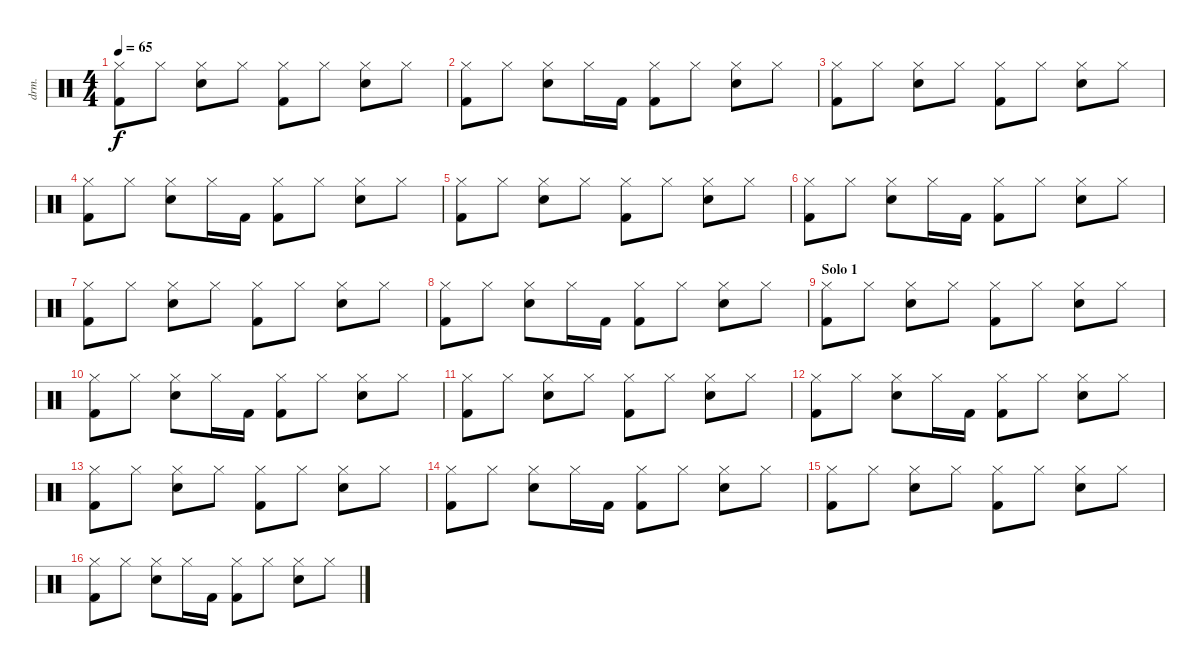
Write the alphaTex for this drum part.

\defaultSystemsLayout 4
\bracketExtendMode groupsimilarinstruments
\otherSystemsTrackNameOrientation horizontal
\track ("Drums" "drm.") {instrument percussion}
\staff {score}
\articulation defaults
\ts (4 4)
\tempo 65
\clef neutral
\ks c
("Hi-Hat (closed)" "Kick (hit) 2").8{dy f} "Hi-Hat (closed)".8 ("Hi-Hat (closed)" "Snare (hit) 2").8 "Hi-Hat (closed)".8 ("Hi-Hat (closed)" "Kick (hit) 2").8 "Hi-Hat (closed)".8 ("Hi-Hat (closed)" "Snare (hit) 2").8 "Hi-Hat (closed)".8 |
("Hi-Hat (closed)" "Kick (hit) 2").8 "Hi-Hat (closed)".8 ("Hi-Hat (closed)" "Snare (hit) 2").8 "Hi-Hat (closed)".16 "Kick (hit) 2".16 ("Hi-Hat (closed)" "Kick (hit) 2").8 "Hi-Hat (closed)".8 ("Hi-Hat (closed)" "Snare (hit) 2").8 "Hi-Hat (closed)".8 |
("Hi-Hat (closed)" "Kick (hit) 2").8 "Hi-Hat (closed)".8 ("Hi-Hat (closed)" "Snare (hit) 2").8 "Hi-Hat (closed)".8 ("Hi-Hat (closed)" "Kick (hit) 2").8 "Hi-Hat (closed)".8 ("Hi-Hat (closed)" "Snare (hit) 2").8 "Hi-Hat (closed)".8 |
("Hi-Hat (closed)" "Kick (hit) 2").8 "Hi-Hat (closed)".8 ("Hi-Hat (closed)" "Snare (hit) 2").8 "Hi-Hat (closed)".16 "Kick (hit) 2".16 ("Hi-Hat (closed)" "Kick (hit) 2").8 "Hi-Hat (closed)".8 ("Hi-Hat (closed)" "Snare (hit) 2").8 "Hi-Hat (closed)".8 |
("Hi-Hat (closed)" "Kick (hit) 2").8 "Hi-Hat (closed)".8 ("Hi-Hat (closed)" "Snare (hit) 2").8 "Hi-Hat (closed)".8 ("Hi-Hat (closed)" "Kick (hit) 2").8 "Hi-Hat (closed)".8 ("Hi-Hat (closed)" "Snare (hit) 2").8 "Hi-Hat (closed)".8 |
("Hi-Hat (closed)" "Kick (hit) 2").8 "Hi-Hat (closed)".8 ("Hi-Hat (closed)" "Snare (hit) 2").8 "Hi-Hat (closed)".16 "Kick (hit) 2".16 ("Hi-Hat (closed)" "Kick (hit) 2").8 "Hi-Hat (closed)".8 ("Hi-Hat (closed)" "Snare (hit) 2").8 "Hi-Hat (closed)".8 |
("Hi-Hat (closed)" "Kick (hit) 2").8 "Hi-Hat (closed)".8 ("Hi-Hat (closed)" "Snare (hit) 2").8 "Hi-Hat (closed)".8 ("Hi-Hat (closed)" "Kick (hit) 2").8 "Hi-Hat (closed)".8 ("Hi-Hat (closed)" "Snare (hit) 2").8 "Hi-Hat (closed)".8 |
("Hi-Hat (closed)" "Kick (hit) 2").8 "Hi-Hat (closed)".8 ("Hi-Hat (closed)" "Snare (hit) 2").8 "Hi-Hat (closed)".16 "Kick (hit) 2".16 ("Hi-Hat (closed)" "Kick (hit) 2").8 "Hi-Hat (closed)".8 ("Hi-Hat (closed)" "Snare (hit) 2").8 "Hi-Hat (closed)".8 |
\section ("" "Solo 1")
("Hi-Hat (closed)" "Kick (hit) 2").8 "Hi-Hat (closed)".8 ("Hi-Hat (closed)" "Snare (hit) 2").8 "Hi-Hat (closed)".8 ("Hi-Hat (closed)" "Kick (hit) 2").8 "Hi-Hat (closed)".8 ("Hi-Hat (closed)" "Snare (hit) 2").8 "Hi-Hat (closed)".8 |
("Hi-Hat (closed)" "Kick (hit) 2").8 "Hi-Hat (closed)".8 ("Hi-Hat (closed)" "Snare (hit) 2").8 "Hi-Hat (closed)".16 "Kick (hit) 2".16 ("Hi-Hat (closed)" "Kick (hit) 2").8 "Hi-Hat (closed)".8 ("Hi-Hat (closed)" "Snare (hit) 2").8 "Hi-Hat (closed)".8 |
("Hi-Hat (closed)" "Kick (hit) 2").8 "Hi-Hat (closed)".8 ("Hi-Hat (closed)" "Snare (hit) 2").8 "Hi-Hat (closed)".8 ("Hi-Hat (closed)" "Kick (hit) 2").8 "Hi-Hat (closed)".8 ("Hi-Hat (closed)" "Snare (hit) 2").8 "Hi-Hat (closed)".8 |
("Hi-Hat (closed)" "Kick (hit) 2").8 "Hi-Hat (closed)".8 ("Hi-Hat (closed)" "Snare (hit) 2").8 "Hi-Hat (closed)".16 "Kick (hit) 2".16 ("Hi-Hat (closed)" "Kick (hit) 2").8 "Hi-Hat (closed)".8 ("Hi-Hat (closed)" "Snare (hit) 2").8 "Hi-Hat (closed)".8 |
("Hi-Hat (closed)" "Kick (hit) 2").8 "Hi-Hat (closed)".8 ("Hi-Hat (closed)" "Snare (hit) 2").8 "Hi-Hat (closed)".8 ("Hi-Hat (closed)" "Kick (hit) 2").8 "Hi-Hat (closed)".8 ("Hi-Hat (closed)" "Snare (hit) 2").8 "Hi-Hat (closed)".8 |
("Hi-Hat (closed)" "Kick (hit) 2").8 "Hi-Hat (closed)".8 ("Hi-Hat (closed)" "Snare (hit) 2").8 "Hi-Hat (closed)".16 "Kick (hit) 2".16 ("Hi-Hat (closed)" "Kick (hit) 2").8 "Hi-Hat (closed)".8 ("Hi-Hat (closed)" "Snare (hit) 2").8 "Hi-Hat (closed)".8 |
("Hi-Hat (closed)" "Kick (hit) 2").8 "Hi-Hat (closed)".8 ("Hi-Hat (closed)" "Snare (hit) 2").8 "Hi-Hat (closed)".8 ("Hi-Hat (closed)" "Kick (hit) 2").8 "Hi-Hat (closed)".8 ("Hi-Hat (closed)" "Snare (hit) 2").8 "Hi-Hat (closed)".8 |
("Hi-Hat (closed)" "Kick (hit) 2").8 "Hi-Hat (closed)".8 ("Hi-Hat (closed)" "Snare (hit) 2").8 "Hi-Hat (closed)".16 "Kick (hit) 2".16 ("Hi-Hat (closed)" "Kick (hit) 2").8 "Hi-Hat (closed)".8 ("Hi-Hat (closed)" "Snare (hit) 2").8 "Hi-Hat (closed)".8
